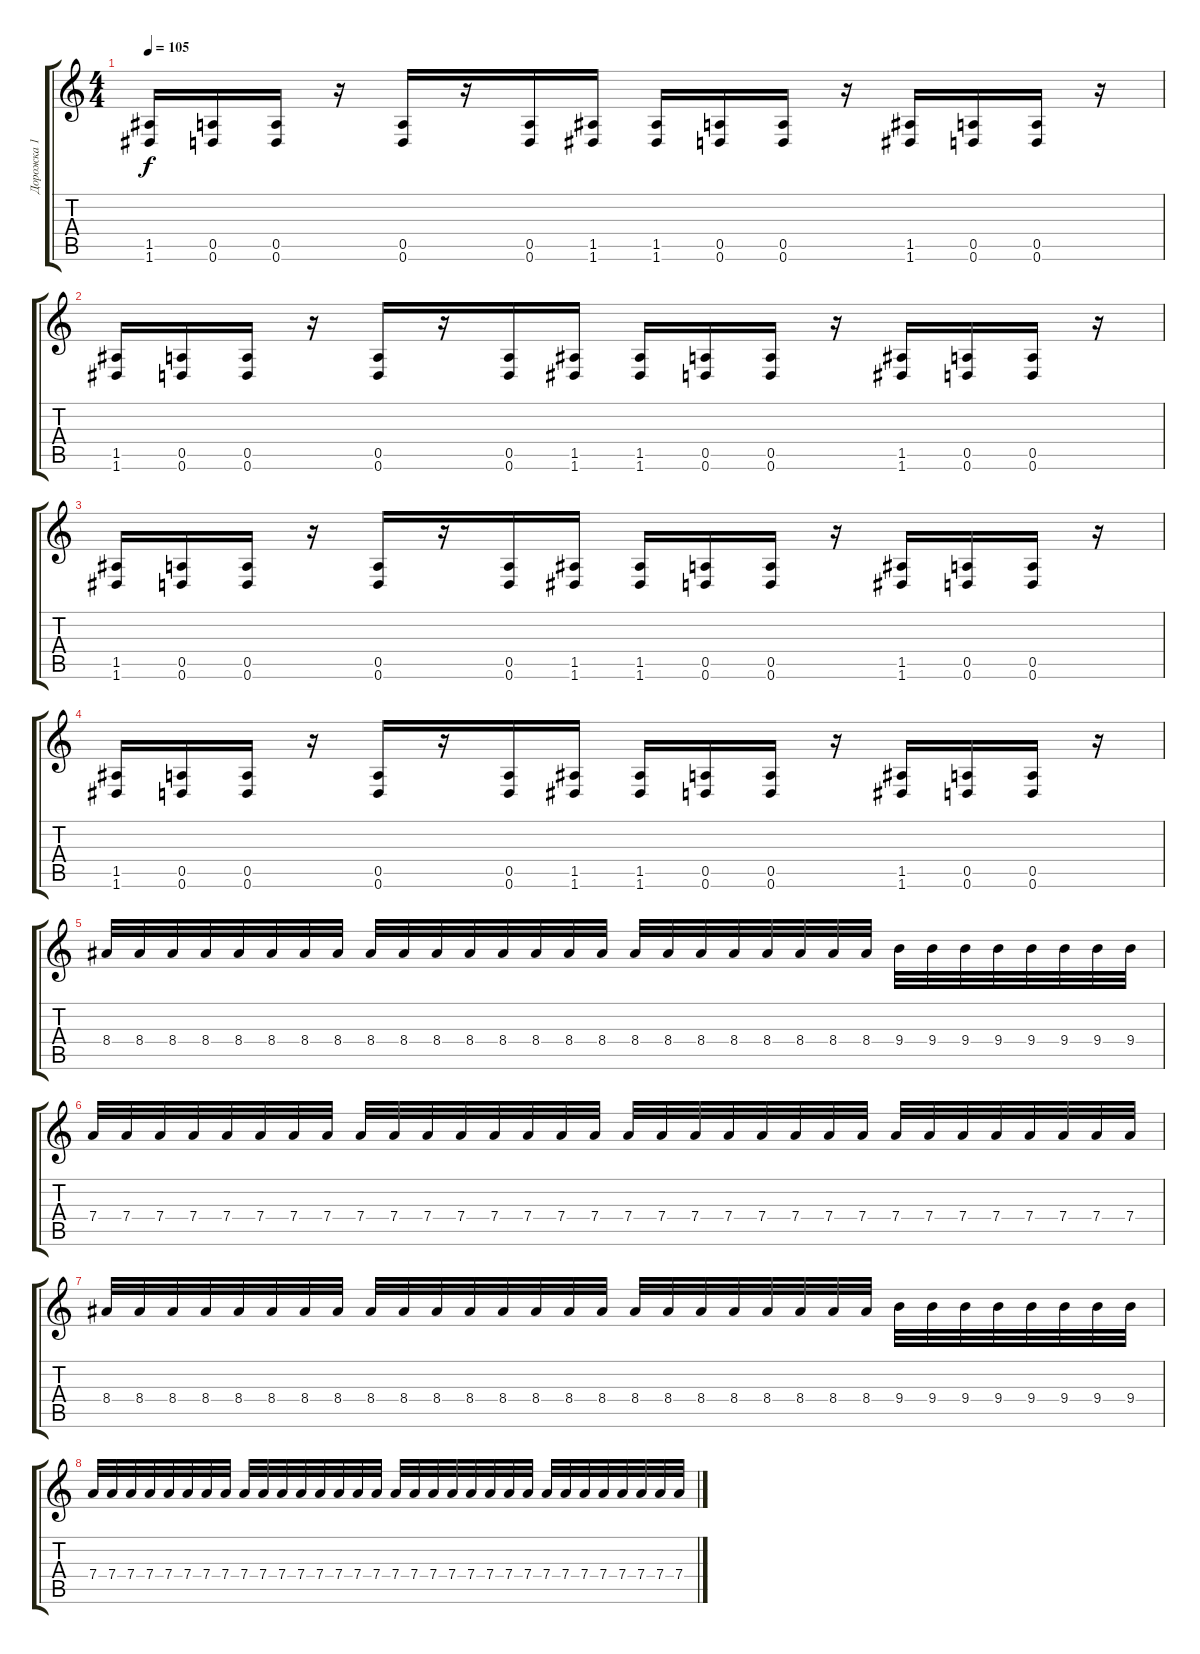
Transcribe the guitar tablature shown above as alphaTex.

\track ("Дорожка 1" "Дорожка 1") {instrument distortionguitar}
\staff {score tabs}
\tuning (E4 B3 G3 D3 A2 D2) {hide}
\ts (4 4)
\tempo 105
\clef g2
\ks c
(1.5 1.6).16{dy f} (0.5 0.6).16 (0.5 0.6).16 r.16 (0.5 0.6).16 r.16 (0.5 0.6).16 (1.5 1.6).16 (1.5 1.6).16 (0.5 0.6).16 (0.5 0.6).16 r.16 (1.5 1.6).16 (0.5 0.6).16 (0.5 0.6).16 r.16 |
(1.5 1.6).16 (0.5 0.6).16 (0.5 0.6).16 r.16 (0.5 0.6).16 r.16 (0.5 0.6).16 (1.5 1.6).16 (1.5 1.6).16 (0.5 0.6).16 (0.5 0.6).16 r.16 (1.5 1.6).16 (0.5 0.6).16 (0.5 0.6).16 r.16 |
(1.5 1.6).16 (0.5 0.6).16 (0.5 0.6).16 r.16 (0.5 0.6).16 r.16 (0.5 0.6).16 (1.5 1.6).16 (1.5 1.6).16 (0.5 0.6).16 (0.5 0.6).16 r.16 (1.5 1.6).16 (0.5 0.6).16 (0.5 0.6).16 r.16 |
(1.5 1.6).16 (0.5 0.6).16 (0.5 0.6).16 r.16 (0.5 0.6).16 r.16 (0.5 0.6).16 (1.5 1.6).16 (1.5 1.6).16 (0.5 0.6).16 (0.5 0.6).16 r.16 (1.5 1.6).16 (0.5 0.6).16 (0.5 0.6).16 r.16 |
8.4.32 8.4.32 8.4.32 8.4.32 8.4.32 8.4.32 8.4.32 8.4.32 8.4.32 8.4.32 8.4.32 8.4.32 8.4.32 8.4.32 8.4.32 8.4.32 8.4.32 8.4.32 8.4.32 8.4.32 8.4.32 8.4.32 8.4.32 8.4.32 9.4.32 9.4.32 9.4.32 9.4.32 9.4.32 9.4.32 9.4.32 9.4.32 |
7.4.32 7.4.32 7.4.32 7.4.32 7.4.32 7.4.32 7.4.32 7.4.32 7.4.32 7.4.32 7.4.32 7.4.32 7.4.32 7.4.32 7.4.32 7.4.32 7.4.32 7.4.32 7.4.32 7.4.32 7.4.32 7.4.32 7.4.32 7.4.32 7.4.32 7.4.32 7.4.32 7.4.32 7.4.32 7.4.32 7.4.32 7.4.32 |
8.4.32 8.4.32 8.4.32 8.4.32 8.4.32 8.4.32 8.4.32 8.4.32 8.4.32 8.4.32 8.4.32 8.4.32 8.4.32 8.4.32 8.4.32 8.4.32 8.4.32 8.4.32 8.4.32 8.4.32 8.4.32 8.4.32 8.4.32 8.4.32 9.4.32 9.4.32 9.4.32 9.4.32 9.4.32 9.4.32 9.4.32 9.4.32 |
7.4.32 7.4.32 7.4.32 7.4.32 7.4.32 7.4.32 7.4.32 7.4.32 7.4.32 7.4.32 7.4.32 7.4.32 7.4.32 7.4.32 7.4.32 7.4.32 7.4.32 7.4.32 7.4.32 7.4.32 7.4.32 7.4.32 7.4.32 7.4.32 7.4.32 7.4.32 7.4.32 7.4.32 7.4.32 7.4.32 7.4.32 7.4.32
